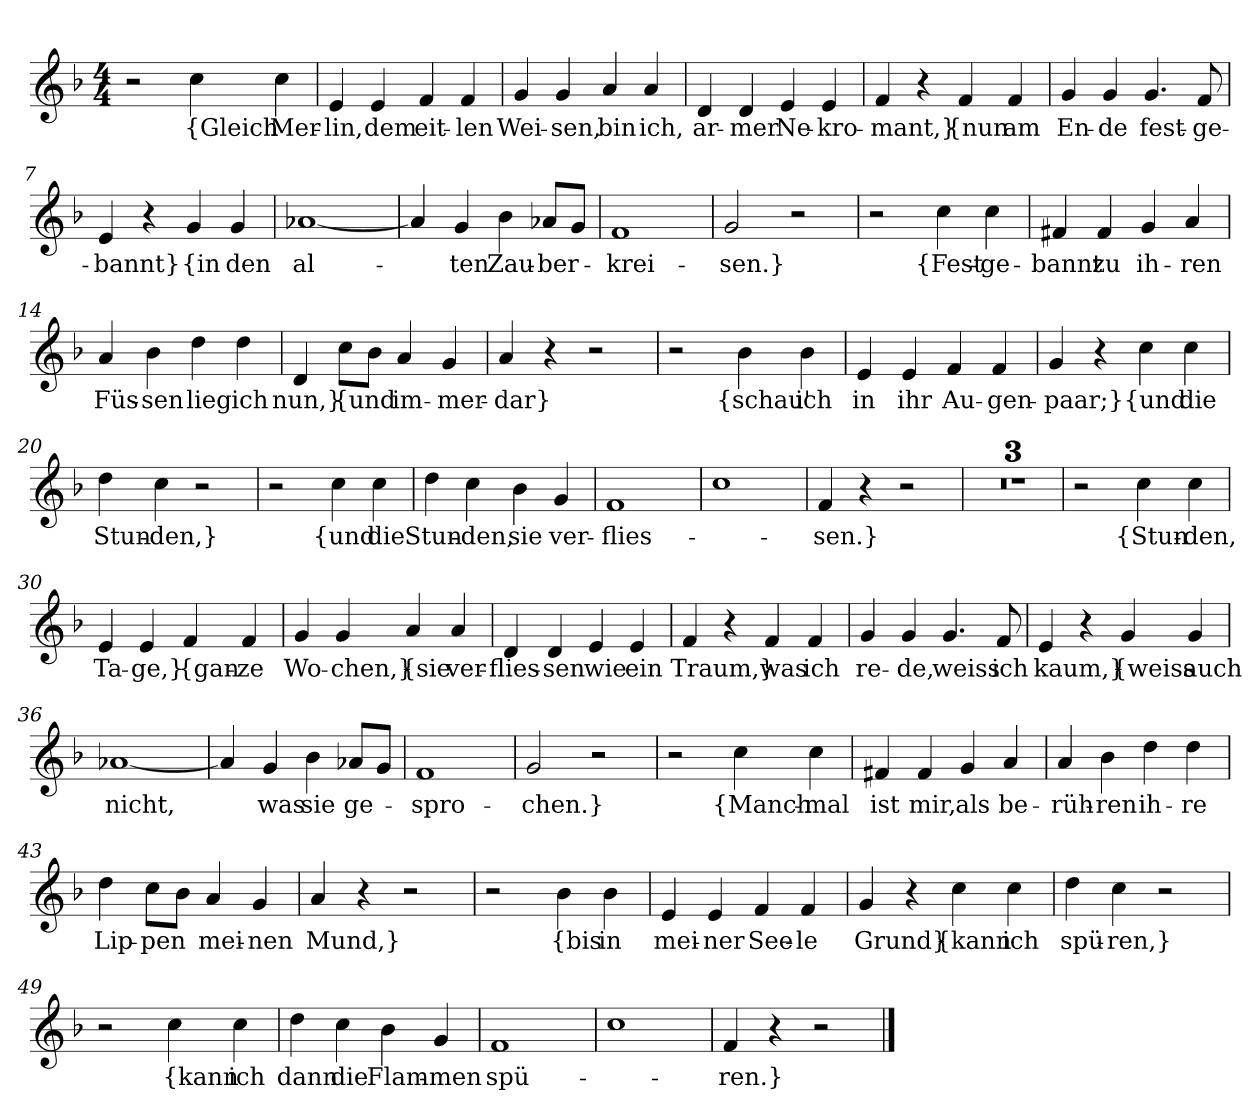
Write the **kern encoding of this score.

**kern	**text
*part1	*part1
*staff1	*staff1
*clefG2	*
*k[b-]	*
*M4/4	*
=1	=1
2r	.
4cc	{Gleich
4cc	Mer-
=2	=2
4e	-lin,
4e	dem
4f	eit-
4f	-len
=3	=3
4g	Wei-
4g	-sen,
4a	bin
4a	ich,
=4	=4
4d	ar-
4d	-mer
4e	Ne-
4e	-kro-
=5	=5
4f	-mant,}
4r	.
4f	{nun
4f	am
=6	=6
4g	En-
4g	-de
4.g	fest-
8f	-ge-
=7	=7
4e	-bannt}
4r	.
4g	{in
4g	den
=8	=8
[1a-X	al-
=9	=9
4a-]	.
4g	-ten
4b-	Zau-
8a-X/L	-ber-
8g/J	.
=10	=10
1f	-krei-
=11	=11
2g	-sen.}
2r	.
=12	=12
2r	.
4cc	{Fest-
4cc	-ge-
=13	=13
4f#X	-bannt
4f#	zu
4g	ih-
4a	-ren
=14	=14
4a	Füs-
4b-	-sen
4dd	lieg
4dd	ich
=15	=15
4d	nun,}
8cc\L	{und
8b-\J	.
4a	im-
4g	-mer-
=16	=16
4a	-dar}
4r	.
2r	.
=17	=17
2r	.
4b-	{schau'
4b-	ich
=18	=18
4e	in
4e	ihr
4f	Au-
4f	-gen-
=19	=19
4g	-paar;}
4r	.
4cc	{und
4cc	die
=20	=20
4dd	Stun-
4cc	-den,}
2r	.
=21	=21
2r	.
4cc	{und
4cc	die
=22	=22
4dd	Stun-
4cc	-den,
4b-	sie
4g	ver-
=23	=23
1f	-flies-
=24	=24
1cc	.
=25	=25
4f	-sen.}
4r	.
2r	.
=26	=26
1r	.
=27	=27
1r	.
=28	=28
1r	.
=29	=29
2r	.
4cc	{Stun-
4cc	-den,
=30	=30
4e	Ta-
4e	-ge,}
4f	{gan-
4f	-ze
=31	=31
4g	Wo-
4g	-chen,}
4a	{sie
4a	ver-
=32	=32
4d	-flies-
4d	-sen
4e	wie
4e	ein
=33	=33
4f	Traum,}
4r	.
4f	was
4f	ich
=34	=34
4g	re-
4g	-de,
4.g	weiss
8f	ich
=35	=35
4e	kaum,}
4r	.
4g	{weiss
4g	auch
=36	=36
[1a-X	nicht,
=37	=37
4a-]	.
4g	was
4b-	sie
8a-X/L	ge-
8g/J	.
=38	=38
1f	-spro-
=39	=39
2g	-chen.}
2r	.
=40	=40
2r	.
4cc	{Manch-
4cc	-mal
=41	=41
4f#X	ist
4f#	mir,
4g	als
4a	be-
=42	=42
4a	-rüh-
4b-	-ren
4dd	ih-
4dd	-re
=43	=43
4dd	Lip-
8cc\L	-pen
8b-\J	.
4a	mei-
4g	-nen
=44	=44
4a	Mund,}
4r	.
2r	.
=45	=45
2r	.
4b-	{bis
4b-	in
=46	=46
4e	mei-
4e	-ner
4f	See-
4f	-le
=47	=47
4g	Grund}
4r	.
4cc	{kann
4cc	ich
=48	=48
4dd	spü-
4cc	-ren,}
2r	.
=49	=49
2r	.
4cc	{kann
4cc	ich
=50	=50
4dd	dann
4cc	die
4b-	Flam-
4g	-men
=51	=51
1f	spü-
=52	=52
1cc	.
=53	=53
4f	-ren.}
4r	.
2r	.
==	==
*-	*-
